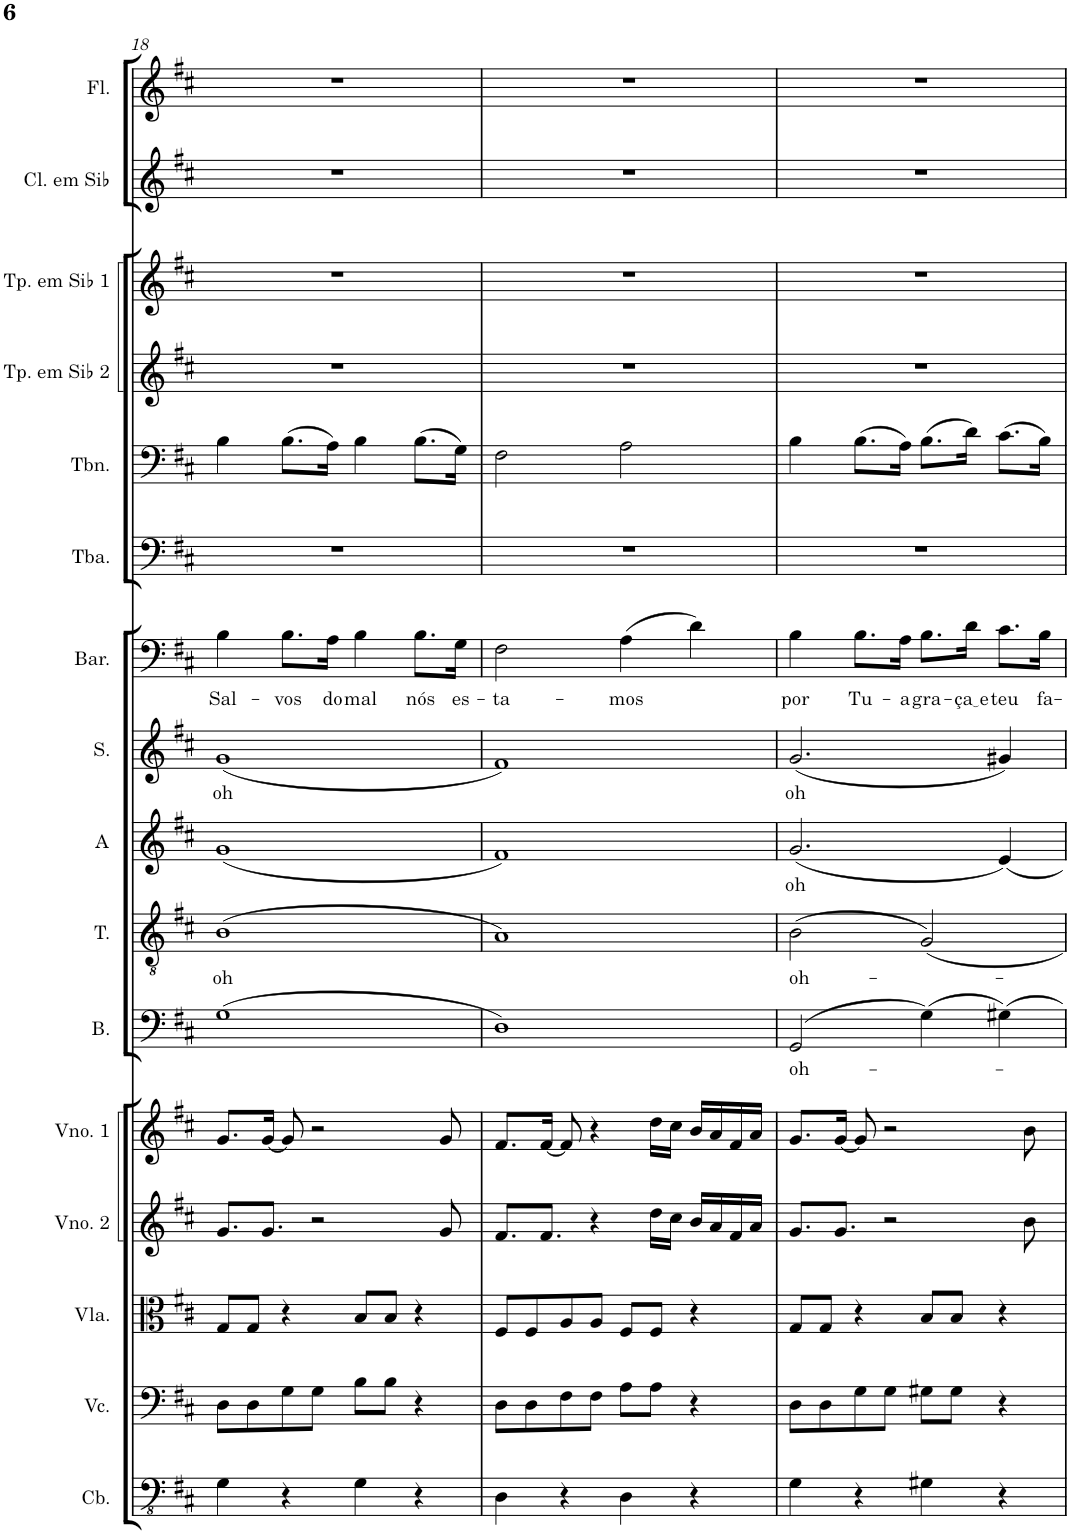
**kern	**kern	**kern	**kern	**kern	**kern	**text	**kern	**text	**kern	**text	**kern	**text	**kern	**text	**kern	**kern	**kern	**kern	**kern	**kern
*part16	*part15	*part14	*part13	*part12	*part11	*part11	*part10	*part10	*part9	*part9	*part8	*part8	*part7	*part7	*part6	*part5	*part4	*part3	*part2	*part1
*staff16	*staff15	*staff14	*staff13	*staff12	*staff11	*staff11	*staff10	*staff10	*staff9	*staff9	*staff8	*staff8	*staff7	*staff7	*staff6	*staff5	*staff4	*staff3	*staff2	*staff1
*I"Contrabaixo	*I"Violoncelo	*I"Viola	*I"Violino 2	*I"Violino 1	*I"Baixo	*	*I"Tenor	*	*I"Alto	*	*I"Soprano	*	*I"Barítono	*	*I"Tuba	*I"Trombone	*I"Tromp2  Sib	*I"Tromp Sib 1	*I"Clar Sib	*I"Flauta T.
*I'Cb.	*I'Vc.	*I'Vla.	*I'Vno. 2	*I'Vno. 1	*I'B.	*	*I'T.	*	*I'A	*	*I'S.	*	*I'Bar.	*	*I'Tba.	*I'Tbn.	*	*	*	*I'Fl.
!!LO:PB:g=z
*clefFv4	*clefF4	*clefC3	*clefG2	*clefG2	*clefF4	*	*clefGv2	*	*clefG2	*	*clefG2	*	*clefF4	*	*clefF4	*clefF4	*clefG2	*clefG2	*clefG2	*clefG2
*Trd7c12	*	*	*	*	*	*	*	*	*	*	*	*	*	*	*	*	*Trd1c2	*Trd1c2	*Trd1c2	*
*k[f#c#]	*k[f#c#]	*k[f#c#]	*k[f#c#]	*k[f#c#]	*k[f#c#]	*	*k[f#c#]	*	*k[f#c#]	*	*k[f#c#]	*	*k[f#c#]	*	*k[f#c#]	*k[f#c#]	*k[f#c#]	*k[f#c#]	*k[f#c#]	*k[f#c#]
*M4/4	*M4/4	*M4/4	*M4/4	*M4/4	*M4/4	*	*M4/4	*	*M4/4	*	*M4/4	*	*M4/4	*	*M4/4	*M4/4	*M4/4	*M4/4	*M4/4	*M4/4
=18	=18	=18	=18	=18	=18	=18	=18	=18	=18	=18	=18	=18	=18	=18	=18	=18	=18	=18	=18	=18
!	!	!	!	!	!	!	!	!LO:LY:b	!	!	!	!LO:LY:b	!	!LO:LY:b	!	!	!	!	!	!
4GG\	8D\L	8G/L	8.g/L	8.g/L	(1G	.	(1B	oh	(1g	.	(1g	oh	4B\	Sal-	1r	4B\	1r	1r	1r	1r
.	8D\	8G/J	.	.	.	.	.	.	.	.	.	.	.	.	.	.	.	.	.	.
.	.	.	8.g/J	[16g/Jk	.	.	.	.	.	.	.	.	.	.	.	.	.	.	.	.
!	!	!	!	!	!	!	!	!	!	!	!	!	!	!LO:LY:b	!	!	!	!	!	!
4r	8G\	4r	.	8g/]	.	.	.	.	.	.	.	.	8.B\L	-vos	.	(8.B\L	.	.	.	.
.	8G\J	.	2r	2r	.	.	.	.	.	.	.	.	.	.	.	.	.	.	.	.
!	!	!	!	!	!	!	!	!	!	!	!	!	!	!LO:LY:b	!	!	!	!	!	!
.	.	.	.	.	.	.	.	.	.	.	.	.	16A\Jk	do	.	16A\Jk)	.	.	.	.
!	!	!	!	!	!	!	!	!	!	!	!	!	!	!LO:LY:b	!	!	!	!	!	!
4GG\	8B\L	8B/L	.	.	.	.	.	.	.	.	.	.	4B\	mal	.	4B\	.	.	.	.
.	8B\J	8B/J	.	.	.	.	.	.	.	.	.	.	.	.	.	.	.	.	.	.
!	!	!	!	!	!	!	!	!	!	!	!	!	!	!LO:LY:b	!	!	!	!	!	!
4r	4r	4r	.	.	.	.	.	.	.	.	.	.	8.B\L	nós	.	(8.B\L	.	.	.	.
.	.	.	8g/	8g/	.	.	.	.	.	.	.	.	.	.	.	.	.	.	.	.
!	!	!	!	!	!	!	!	!	!	!	!	!	!	!LO:LY:b	!	!	!	!	!	!
.	.	.	.	.	.	.	.	.	.	.	.	.	16G\Jk	es-	.	16G\Jk)	.	.	.	.
=19	=19	=19	=19	=19	=19	=19	=19	=19	=19	=19	=19	=19	=19	=19	=19	=19	=19	=19	=19	=19
!	!	!	!	!	!	!	!	!	!	!	!	!	!	!LO:LY:b	!	!	!	!	!	!
4DD\	8D\L	8F#/L	8.f#/L	8.f#/L	1D)	.	1A)	.	1f#)	.	1f#)	.	2F#\	-ta-	1r	2F#\	1r	1r	1r	1r
.	8D\	8F#/	.	.	.	.	.	.	.	.	.	.	.	.	.	.	.	.	.	.
.	.	.	8.f#/J	[16f#/Jk	.	.	.	.	.	.	.	.	.	.	.	.	.	.	.	.
4r	8F#\	8A/	.	8f#/]	.	.	.	.	.	.	.	.	.	.	.	.	.	.	.	.
.	8F#\J	8A/J	4r	4r	.	.	.	.	.	.	.	.	.	.	.	.	.	.	.	.
!	!	!	!	!	!	!	!	!	!	!	!	!	!	!LO:LY:b	!	!	!	!	!	!
4DD\	8A\L	8F#/L	.	.	.	.	.	.	.	.	.	.	(4A\	-mos	.	2A\	.	.	.	.
.	8A\J	8F#/J	16dd\LL	16dd\LL	.	.	.	.	.	.	.	.	.	.	.	.	.	.	.	.
.	.	.	16cc#\JJ	16cc#\JJ	.	.	.	.	.	.	.	.	.	.	.	.	.	.	.	.
4r	4r	4r	16b/LL	16b/LL	.	.	.	.	.	.	.	.	4d\)	.	.	.	.	.	.	.
.	.	.	16a/	16a/	.	.	.	.	.	.	.	.	.	.	.	.	.	.	.	.
.	.	.	16f#/	16f#/	.	.	.	.	.	.	.	.	.	.	.	.	.	.	.	.
.	.	.	16a/JJ	16a/JJ	.	.	.	.	.	.	.	.	.	.	.	.	.	.	.	.
=20	=20	=20	=20	=20	=20	=20	=20	=20	=20	=20	=20	=20	=20	=20	=20	=20	=20	=20	=20	=20
!	!	!	!	!	!	!LO:LY:b	!	!LO:LY:b	!	!LO:LY:b	!	!LO:LY:b	!	!LO:LY:b	!	!	!	!	!	!
4GG\	8D\L	8G/L	8.g/L	8.g/L	(2GG/	oh-	(2B\	oh-	(2.g/	oh	(2.g/	oh	4B\	por	1r	4B\	1r	1r	1r	1r
.	8D\	8G/J	.	.	.	.	.	.	.	.	.	.	.	.	.	.	.	.	.	.
.	.	.	8.g/J	[16g/Jk	.	.	.	.	.	.	.	.	.	.	.	.	.	.	.	.
!	!	!	!	!	!	!	!	!	!	!	!	!	!	!LO:LY:b	!	!	!	!	!	!
4r	8G\	4r	.	8g/]	.	.	.	.	.	.	.	.	8.B\L	Tu-	.	(8.B\L	.	.	.	.
.	8G\J	.	2r	2r	.	.	.	.	.	.	.	.	.	.	.	.	.	.	.	.
!	!	!	!	!	!	!	!	!	!	!	!	!	!	!LO:LY:b	!	!	!	!	!	!
.	.	.	.	.	.	.	.	.	.	.	.	.	16A\Jk	-a	.	16A\Jk)	.	.	.	.
!	!	!	!	!	!	!	!	!	!	!	!	!	!	!LO:LY:b	!	!	!	!	!	!
4GG#X\	8G#X\L	8B/L	.	.	(4G\)	.	2G/)	.	.	.	.	.	8.B\L	gra-	.	(8.B\L	.	.	.	.
.	8G#\J	8B/J	.	.	.	.	.	.	.	.	.	.	.	.	.	.	.	.	.	.
!	!	!	!	!	!	!	!	!	!	!	!	!	!	!LO:LY:b	!	!	!	!	!	!
.	.	.	.	.	.	.	.	.	.	.	.	.	16d\Jk	ça e	.	16d\Jk)	.	.	.	.
!	!	!	!	!	!	!	!	!	!	!	!	!	!	!LO:LY:b	!	!	!	!	!	!
4r	4r	4r	.	.	4G#X\)	.	.	.	4e/)	.	4g#X/)	.	8.c#\L	teu	.	(8.c#\L	.	.	.	.
.	.	.	8b\	8b\	.	.	.	.	.	.	.	.	.	.	.	.	.	.	.	.
!	!	!	!	!	!	!	!	!	!	!	!	!	!	!LO:LY:b	!	!	!	!	!	!
.	.	.	.	.	.	.	.	.	.	.	.	.	16B\Jk	fa-	.	16B\Jk)	.	.	.	.
=	=	=	=	=	=	=	=	=	=	=	=	=	=	=	=	=	=	=	=	=
*-	*-	*-	*-	*-	*-	*-	*-	*-	*-	*-	*-	*-	*-	*-	*-	*-	*-	*-	*-	*-
